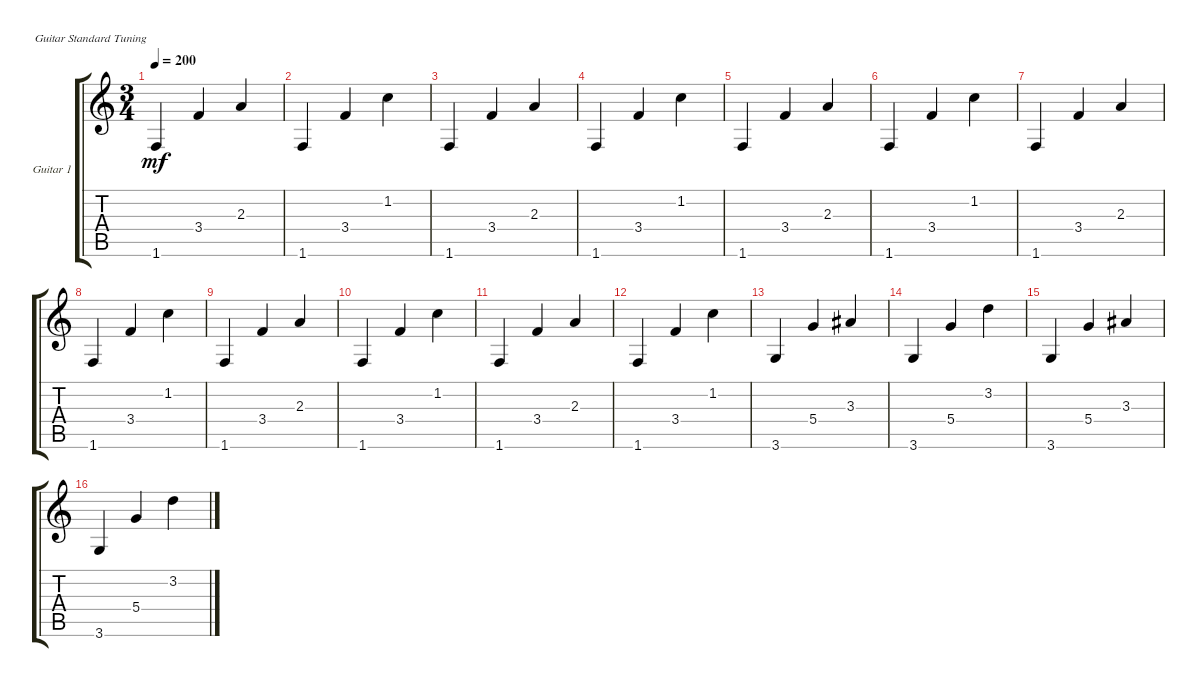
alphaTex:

\bracketExtendMode groupsimilarinstruments
\firstSystemTrackNameOrientation horizontal
\otherSystemsTrackNameOrientation horizontal
\track ("Acoustic Guitar 1" "Guitar 1") {instrument acousticguitarsteel}
\staff {score tabs}
\tuning (E4 B3 G3 D3 A2 E2)
\ts (3 4)
\tempo 200
\clef g2
\scale
0.333333
\ks c
1.6.4{dy mf instrument acousticguitarsteel} 3.4.4 2.3.4 |
\scale
0.333333 1.6.4 3.4.4 1.2.4 |
\scale
0.333333 1.6.4 3.4.4 2.3.4 |
\scale
0.333333 1.6.4 3.4.4 1.2.4 |
\scale
0.333333 1.6.4 3.4.4 2.3.4 |
\scale
0.333333 1.6.4 3.4.4 1.2.4 |
\scale
0.333333 1.6.4 3.4.4 2.3.4 |
\scale
0.333333 1.6.4 3.4.4 1.2.4 |
\scale
0.333333 1.6.4 3.4.4 2.3.4 |
\scale
0.333333 1.6.4 3.4.4 1.2.4 |
\scale
0.333333 1.6.4 3.4.4 2.3.4 |
\scale
0.333333 1.6.4 3.4.4 1.2.4 |
\scale
0.333333 3.6.4 5.4.4 3.3.4 |
\scale
0.333333 3.6.4 5.4.4 3.2.4 |
\scale
0.333333 3.6.4 5.4.4 3.3.4 |
\scale
0.333333 3.6.4 5.4.4 3.2.4
